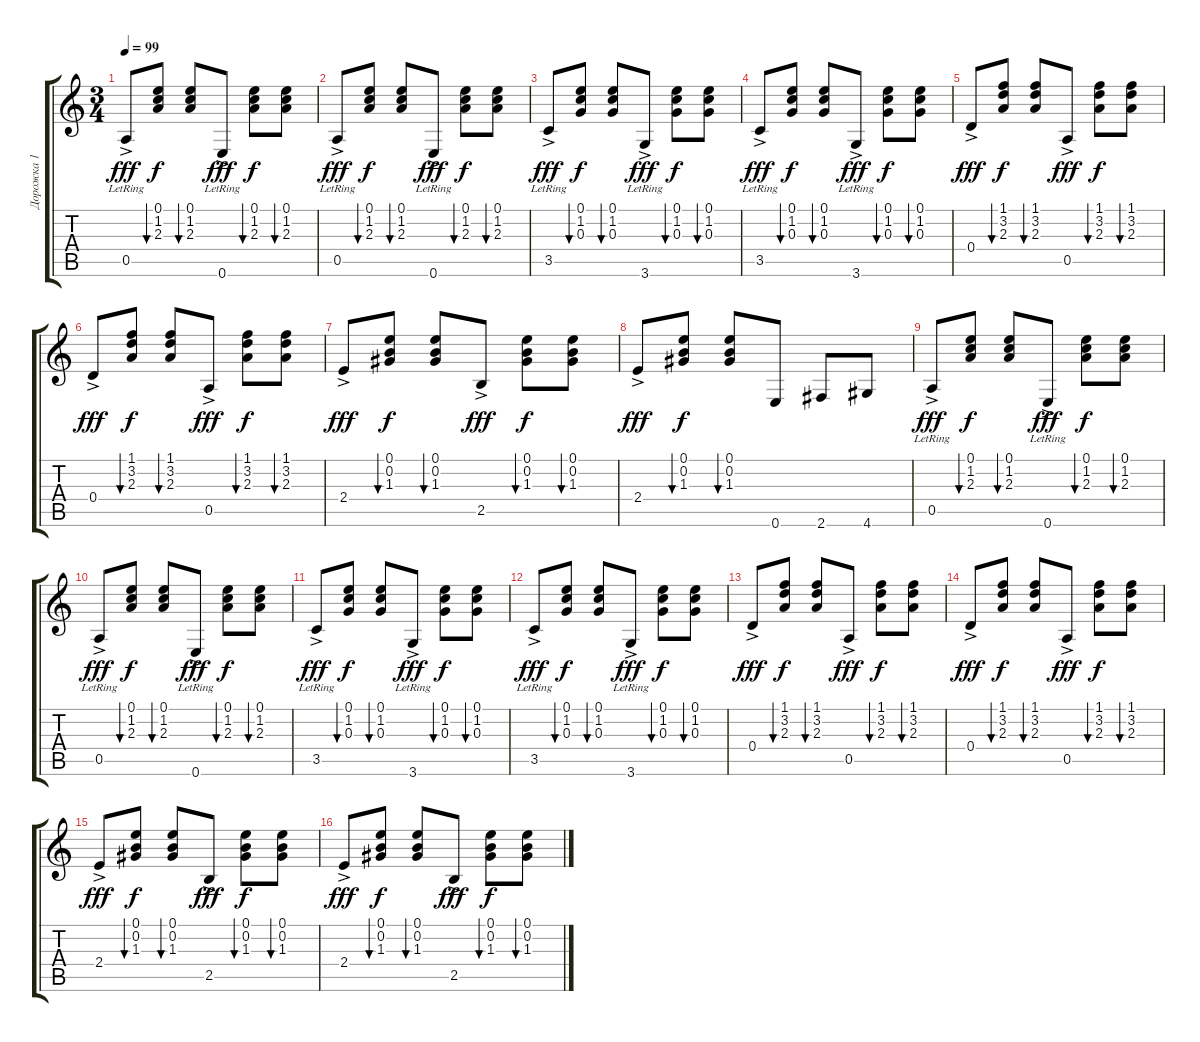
\track ("Дорожка 1" "Дорожка 1") {instrument acousticguitarsteel}
\staff {score tabs}
\tuning (E4 B3 G3 D3 A2 E2) {hide}
\ts (3 4)
\tempo 99
\clef g2
\ks c
0.5{ac lr}.8{dy fff} (0.1 1.2 2.3).8{bu 60 dy f} (0.1 1.2 2.3).8{bu 60} 0.6{ac lr}.8{dy fff} (0.1 1.2 2.3).8{bu 60 dy f} (0.1 1.2 2.3).8{bu 60} |
0.5{ac lr}.8{dy fff} (0.1 1.2 2.3).8{bu 60 dy f} (0.1 1.2 2.3).8{bu 60} 0.6{ac lr}.8{dy fff} (0.1 1.2 2.3).8{bu 60 dy f} (0.1 1.2 2.3).8{bu 60} |
3.5{ac lr}.8{dy fff} (0.1 1.2 0.3).8{bu 60 dy f} (0.1 1.2 0.3).8{bu 60} 3.6{ac lr}.8{dy fff} (0.1 1.2 0.3).8{bu 60 dy f} (0.1 1.2 0.3).8{bu 60} |
3.5{ac lr}.8{dy fff} (0.1 1.2 0.3).8{bu 60 dy f} (0.1 1.2 0.3).8{bu 60} 3.6{ac lr}.8{dy fff} (0.1 1.2 0.3).8{bu 60 dy f} (0.1 1.2 0.3).8{bu 60} |
0.4{ac}.8{dy fff} (1.1 3.2 2.3).8{bu 60 dy f} (1.1 3.2 2.3).8{bu 60} 0.5{ac}.8{dy fff} (1.1 3.2 2.3).8{bu 60 dy f} (1.1 3.2 2.3).8{bu 60} |
0.4{ac}.8{dy fff} (1.1 3.2 2.3).8{bu 60 dy f} (1.1 3.2 2.3).8{bu 60} 0.5{ac}.8{dy fff} (1.1 3.2 2.3).8{bu 60 dy f} (1.1 3.2 2.3).8{bu 60} |
2.4{ac}.8{dy fff} (0.1 0.2 1.3).8{bu 60 dy f} (0.1 0.2 1.3).8{bu 60} 2.5{ac}.8{dy fff} (0.1 0.2 1.3).8{bu 60 dy f} (0.1 0.2 1.3).8{bu 60} |
2.4{ac}.8{dy fff} (0.1 0.2 1.3).8{bu 60 dy f} (0.1 0.2 1.3).8{bu 60} 0.6.8 2.6.8 4.6.8 |
0.5{ac lr}.8{dy fff} (0.1 1.2 2.3).8{bu 60 dy f} (0.1 1.2 2.3).8{bu 60} 0.6{ac lr}.8{dy fff} (0.1 1.2 2.3).8{bu 60 dy f} (0.1 1.2 2.3).8{bu 60} |
0.5{ac lr}.8{dy fff} (0.1 1.2 2.3).8{bu 60 dy f} (0.1 1.2 2.3).8{bu 60} 0.6{ac lr}.8{dy fff} (0.1 1.2 2.3).8{bu 60 dy f} (0.1 1.2 2.3).8{bu 60} |
3.5{ac lr}.8{dy fff} (0.1 1.2 0.3).8{bu 60 dy f} (0.1 1.2 0.3).8{bu 60} 3.6{ac lr}.8{dy fff} (0.1 1.2 0.3).8{bu 60 dy f} (0.1 1.2 0.3).8{bu 60} |
3.5{ac lr}.8{dy fff} (0.1 1.2 0.3).8{bu 60 dy f} (0.1 1.2 0.3).8{bu 60} 3.6{ac lr}.8{dy fff} (0.1 1.2 0.3).8{bu 60 dy f} (0.1 1.2 0.3).8{bu 60} |
0.4{ac}.8{dy fff} (1.1 3.2 2.3).8{bu 60 dy f} (1.1 3.2 2.3).8{bu 60} 0.5{ac}.8{dy fff} (1.1 3.2 2.3).8{bu 60 dy f} (1.1 3.2 2.3).8{bu 60} |
0.4{ac}.8{dy fff} (1.1 3.2 2.3).8{bu 60 dy f} (1.1 3.2 2.3).8{bu 60} 0.5{ac}.8{dy fff} (1.1 3.2 2.3).8{bu 60 dy f} (1.1 3.2 2.3).8{bu 60} |
2.4{ac}.8{dy fff} (0.1 0.2 1.3).8{bu 60 dy f} (0.1 0.2 1.3).8{bu 60} 2.5{ac}.8{dy fff} (0.1 0.2 1.3).8{bu 60 dy f} (0.1 0.2 1.3).8{bu 60} |
2.4{ac}.8{dy fff} (0.1 0.2 1.3).8{bu 60 dy f} (0.1 0.2 1.3).8{bu 60} 2.5{ac}.8{dy fff} (0.1 0.2 1.3).8{bu 60 dy f} (0.1 0.2 1.3).8{bu 60}
